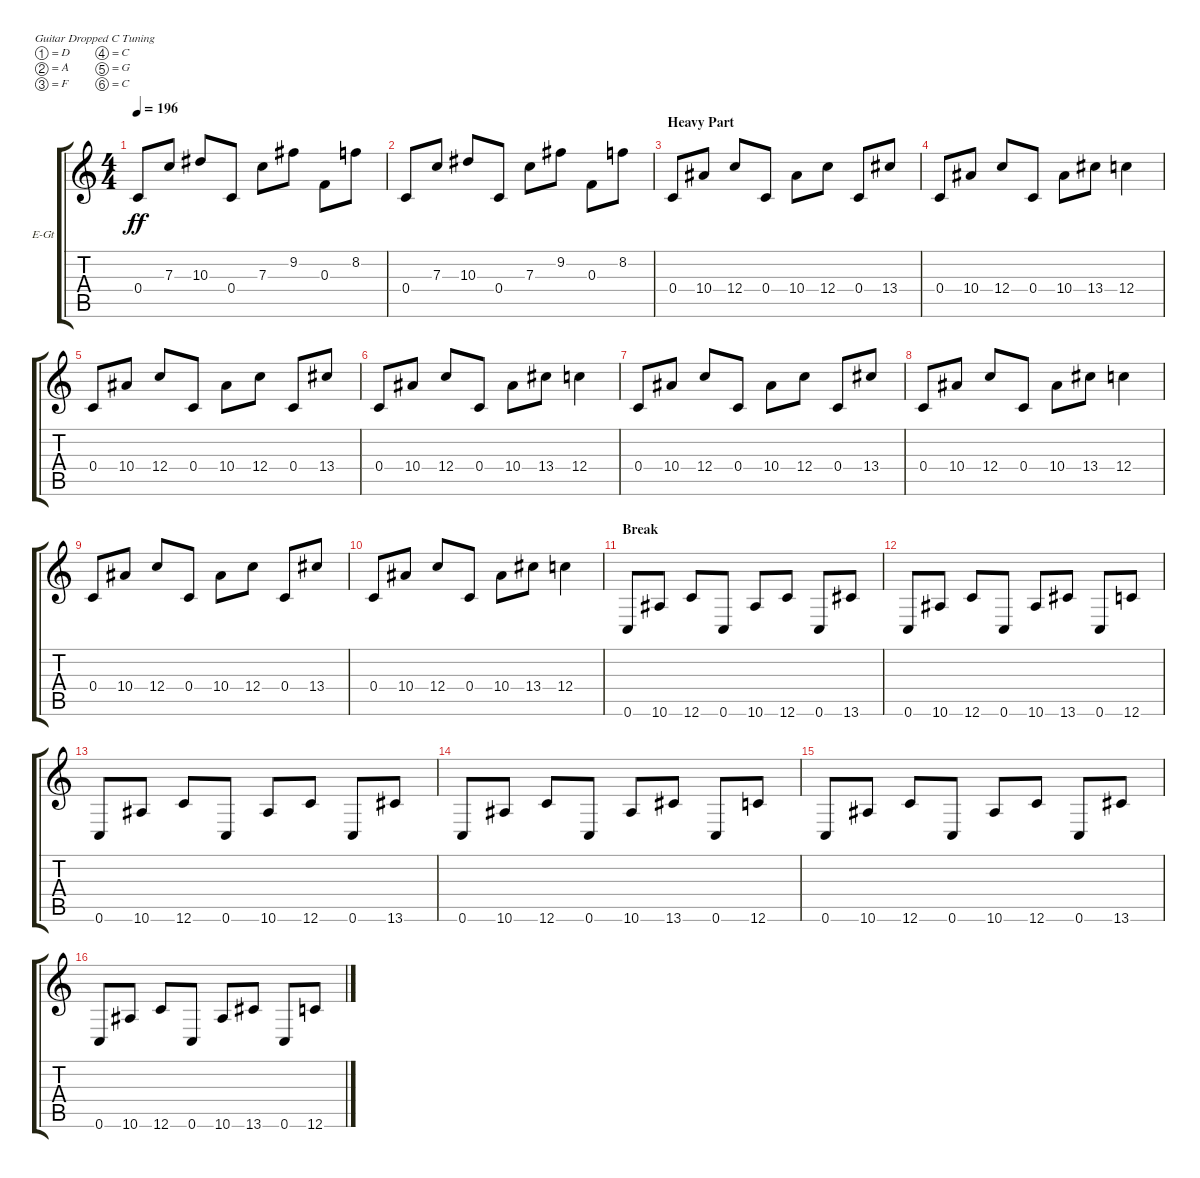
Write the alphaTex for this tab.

\defaultSystemsLayout 4
\bracketExtendMode groupsimilarinstruments
\firstSystemTrackNameOrientation horizontal
\otherSystemsTrackNameOrientation horizontal
\track ("Ryo - Distortion Guitar" "E-Gt") {instrument distortionguitar}
\staff {score tabs}
\tuning (D4 A3 F3 C3 G2 C2)
\ts (4 4)
\tempo 196
\clef g2
\ks c
0.4.8{dy ff} 7.3.8 10.3.8 0.4.8 7.3.8 9.2.8 0.3.8 8.2.8 |
0.4.8 7.3.8 10.3.8 0.4.8 7.3.8 9.2.8 0.3.8 8.2.8 |
\section ("" "Heavy Part")
0.4.8 10.4.8 12.4.8 0.4.8 10.4.8 12.4.8 0.4.8 13.4.8 |
0.4.8 10.4.8 12.4.8 0.4.8 10.4.8 13.4.8 12.4.4 |
0.4.8 10.4.8 12.4.8 0.4.8 10.4.8 12.4.8 0.4.8 13.4.8 |
0.4.8 10.4.8 12.4.8 0.4.8 10.4.8 13.4.8 12.4.4 |
0.4.8 10.4.8 12.4.8 0.4.8 10.4.8 12.4.8 0.4.8 13.4.8 |
0.4.8 10.4.8 12.4.8 0.4.8 10.4.8 13.4.8 12.4.4 |
0.4.8 10.4.8 12.4.8 0.4.8 10.4.8 12.4.8 0.4.8 13.4.8 |
0.4.8 10.4.8 12.4.8 0.4.8 10.4.8 13.4.8 12.4.4 |
\section ("" "Break")
0.6.8 10.6.8 12.6.8 0.6.8 10.6.8 12.6.8 0.6.8 13.6.8 |
0.6.8 10.6.8 12.6.8 0.6.8 10.6.8 13.6.8 0.6.8 12.6.8 |
0.6.8 10.6.8 12.6.8 0.6.8 10.6.8 12.6.8 0.6.8 13.6.8 |
0.6.8 10.6.8 12.6.8 0.6.8 10.6.8 13.6.8 0.6.8 12.6.8 |
0.6.8 10.6.8 12.6.8 0.6.8 10.6.8 12.6.8 0.6.8 13.6.8 |
0.6.8 10.6.8 12.6.8 0.6.8 10.6.8 13.6.8 0.6.8 12.6.8
